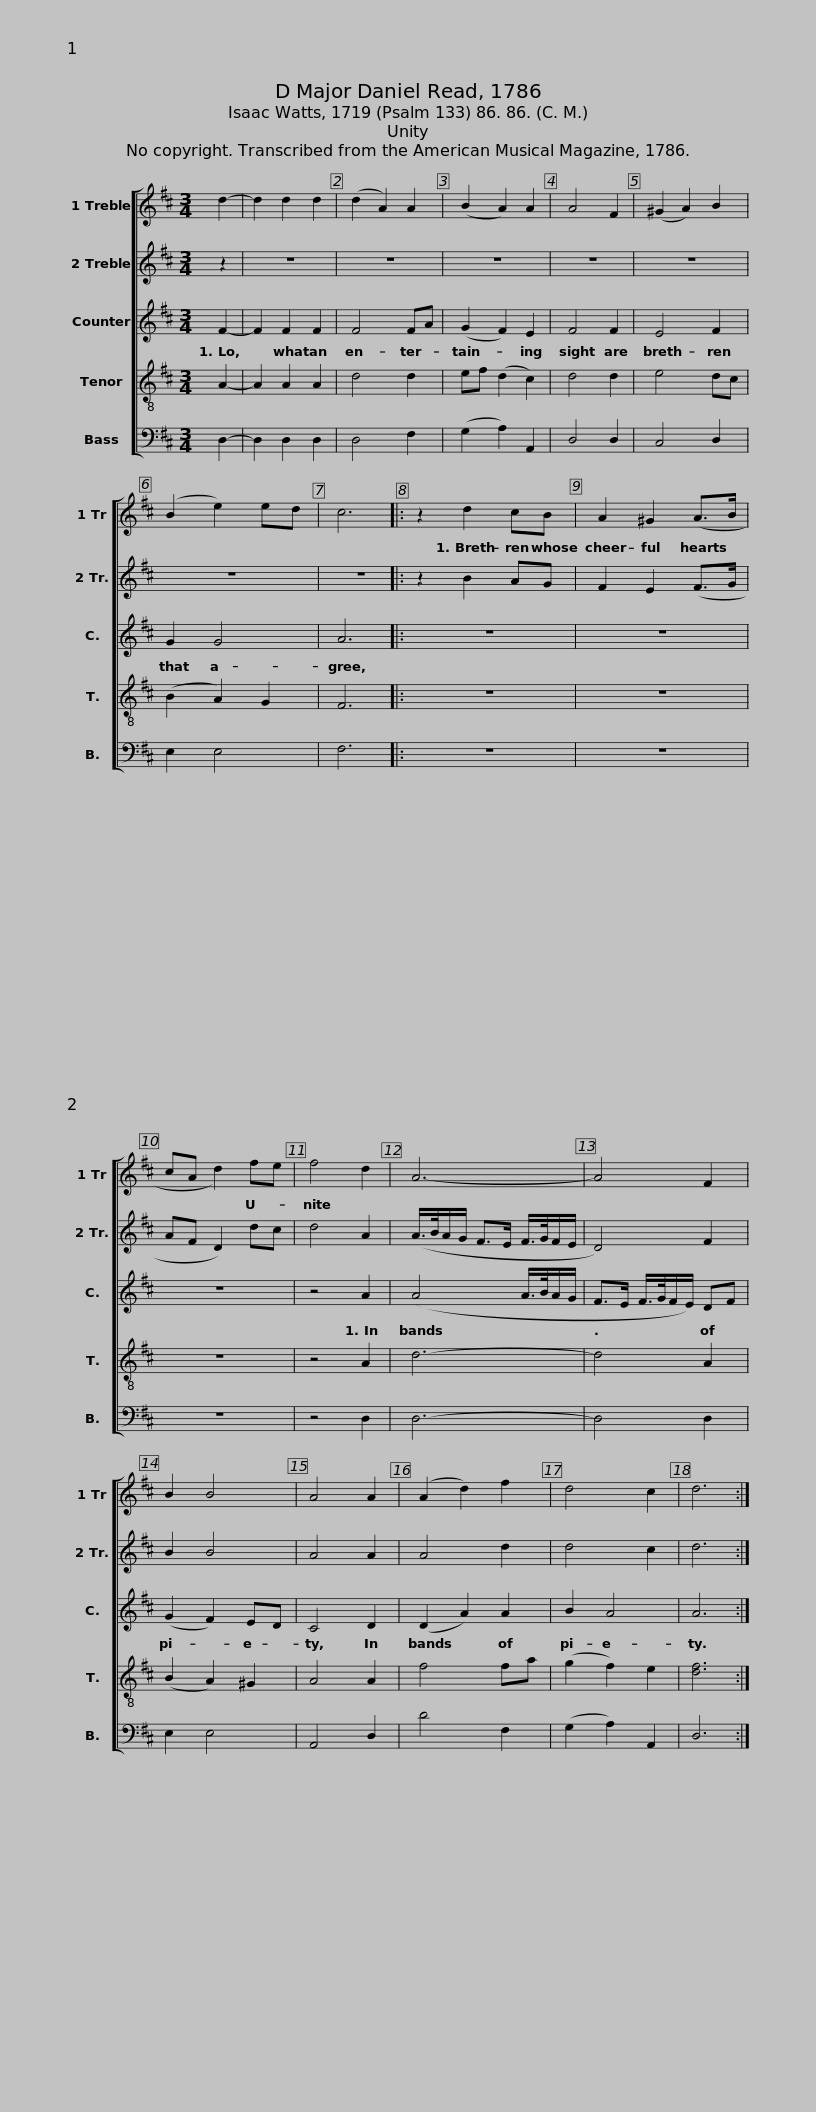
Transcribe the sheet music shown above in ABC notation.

X:1
%%score [ 1 2 3 4 5 ]
L:1/8
M:3/4
I:linebreak $
K:D
V:1 treble
V:2 treble
V:3 treble
V:4 treble-8
V:5 bass
V:1
 d2- | d2 d2 d2 | (d2 A2) A2 | (B2 A2) A2 | A4 F2 | %5
 (^G2 A2) B2 | (B2 e2) ed | c6 |:$ z2 d2 cB | A2 ^G2 (A>B | %10
 cA d2) fe | f4 d2 | A6- |$ A4 F2 | B2 B4 | %15
 A4 A2 | (A2 d2) f2 | d4 c2 | d6 :| %19
V:2
 z2 | z6 | z6 | z6 | z6 | %5
 z6 | z6 | z6 |:$ z2 B2 AG | F2 E2 (F>G | %10
 AF D2) dc | d4 A2 | (A/>B/A/G/ F>E F/>G/F/E/ |$ D4) F2 | B2 B4 | %15
 A4 A2 | A4 d2 | d4 c2 | d6 :| %19
V:3
 F2- | F2 F2 F2 | F4 FA | (G2 F2) E2 | F4 F2 | %5
 E4 F2 | G2 G4 | A6 |:$ z6 | z6 | %10
 z6 | z4 A2 | (A4 A/>B/A/G/ |$ F>E F/>G/F/E/) DF | (G2 F2) ED | %15
 C4 D2 | (D2 A2) A2 | B2 A4 | A6 :| %19
V:4
 A2- | A2 A2 A2 | d4 d2 | ef (d2 c2) | d4 d2 | %5
 e4 dc | (B2 A2) G2 | F6 |:$ z6 | z6 | %10
 z6 | z4 A2 | d6- |$ d4 A2 | (B2 A2) ^G2 | %15
 A4 A2 | f4 fa | (g2 f2) e2 | [df]6 :| %19
V:5
 D,2- | D,2 D,2 D,2 | D,4 F,2 | (G,2 A,2) A,,2 | D,4 D,2 | %5
 C,4 D,2 | E,2 E,4 | F,6 |:$ z6 | z6 | %10
 z6 | z4 D,2 | D,6- |$ D,4 D,2 | E,2 E,4 | %15
 A,,4 D,2 | D4 F,2 | (G,2 A,2) A,,2 | D,6 :| %19
